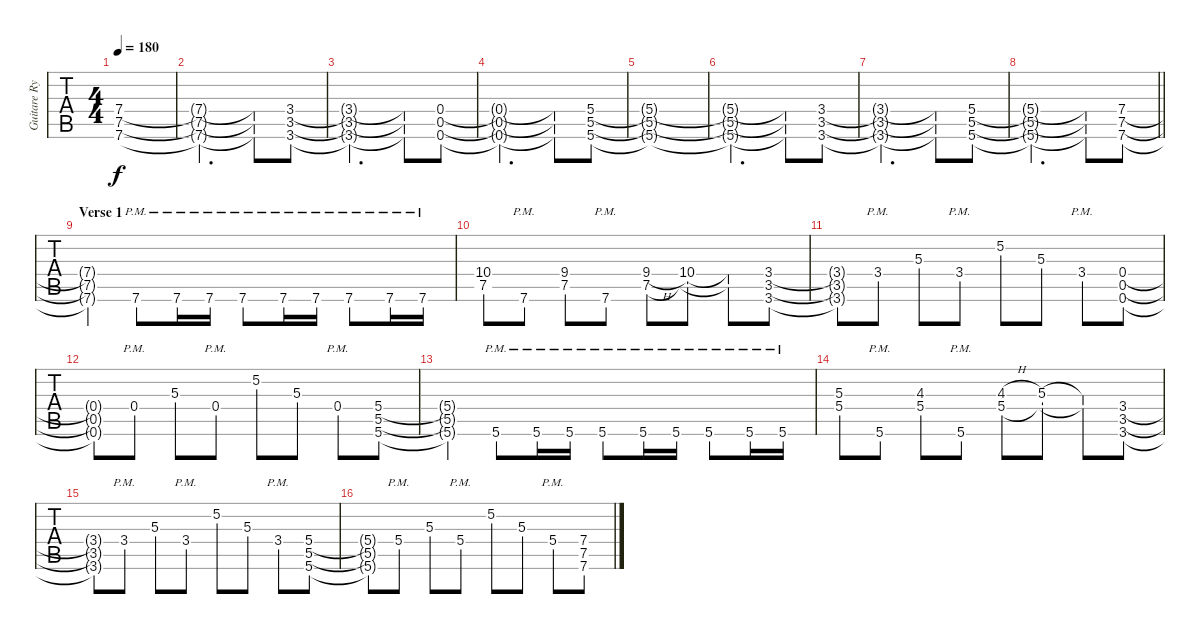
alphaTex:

\track ("Guitare Rythm 1" "Guitare Ry") {instrument distortionguitar}
\staff {tabs}
\tuning (D4 A3 F3 C3 G2 C2) {hide}
\ts (4 4)
\tempo 180
\clef g2
\ks c
(7.4{t} 7.5{t} 7.6{t}).1{dy f} |
(7.4{t} 7.5{t} 7.6{t}).2{d} (7.4{t} 7.5{t} 7.6{t}).8 (3.4 3.5 3.6).8 |
(3.4{t} 3.5{t} 3.6{t}).2{d} (3.4{t} 3.5{t} 3.6{t}).8 (0.4 0.5 0.6).8 |
(0.4{t} 0.5{t} 0.6{t}).2{d} (0.4{t} 0.5{t} 0.6{t}).8 (5.4 5.5 5.6).8 |
(5.4{t} 5.5{t} 5.6{t}).1 |
(5.4{t} 5.5{t} 5.6{t}).2{d} (5.4{t} 5.5{t} 5.6{t}).8 (3.4 3.5 3.6).8 |
(3.4{t} 3.5{t} 3.6{t}).2{d} (3.4{t} 3.5{t} 3.6{t}).8 (5.4 5.5 5.6).8 |
\barLineRight lightlight
(5.4{t} 5.5{t} 5.6{t}).2{d} (5.4{t} 5.5{t} 5.6{t}).8 (7.4 7.5 7.6).8 |
\section ("" "Verse 1")
(7.4{t} 7.5{t} 7.6{t}).4 7.6{pm}.8 7.6{pm}.16 7.6{pm}.16 7.6{pm}.8 7.6{pm}.16 7.6{pm}.16 7.6{pm}.8 7.6{pm}.16 7.6{pm}.16 |
(10.4 7.5).8 7.6{pm}.8 (9.4 7.5).8 7.6{pm}.8 (9.4{h} 7.5).8 (10.4 7.5{t}).8 (10.4{t} 7.5{t}).8 (3.4 3.5 3.6).8 |
(3.4{t} 3.5{t} 3.6{t}).8 3.4{pm}.8 5.3.8 3.4{pm}.8 5.2.8 5.3.8 3.4{pm}.8 (0.4 0.5 0.6).8 |
(0.4{t} 0.5{t} 0.6{t}).8 0.4{pm}.8 5.3.8 0.4{pm}.8 5.2.8 5.3.8 0.4{pm}.8 (5.4 5.5 5.6).8 |
(5.4{t} 5.5{t} 5.6{t}).4 5.6{pm}.8 5.6{pm}.16 5.6{pm}.16 5.6{pm}.8 5.6{pm}.16 5.6{pm}.16 5.6{pm}.8 5.6{pm}.16 5.6{pm}.16 |
(5.3 5.4).8 5.6{pm}.8 (4.3 5.4).8 5.6{pm}.8 (4.3{h} 5.4).8 (5.3 5.4{t}).8 (5.3{t} 5.4{t}).8 (3.4 3.5 3.6).8 |
(3.4{t} 3.5{t} 3.6{t}).8 3.4{pm}.8 5.3.8 3.4{pm}.8 5.2.8 5.3.8 3.4{pm}.8 (5.4 5.5 5.6).8 |
(5.4{t} 5.5{t} 5.6{t}).8 5.4{pm}.8 5.3.8 5.4{pm}.8 5.2.8 5.3.8 5.4{pm}.8 (7.4 7.5 7.6).8
